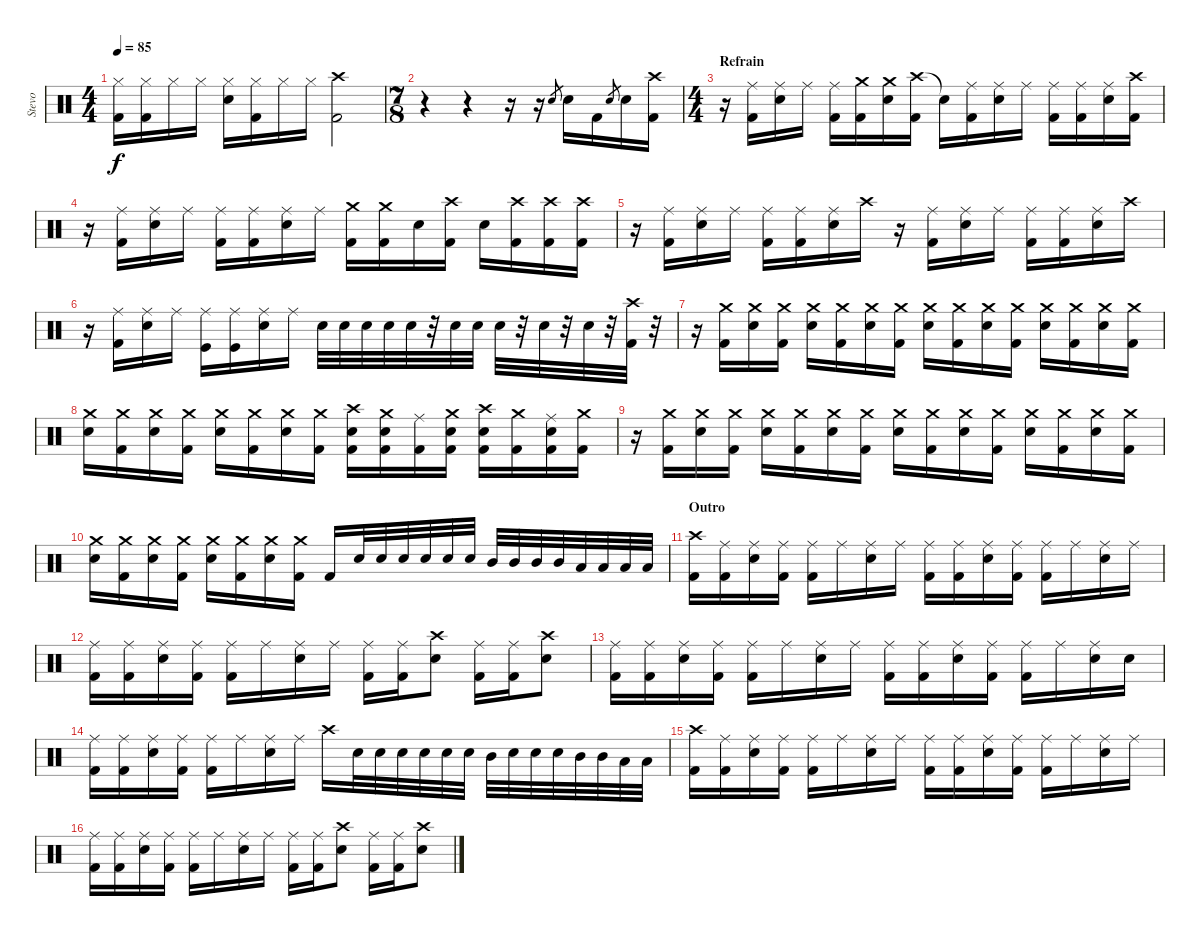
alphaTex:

\track ("Stevo" "Stevo") {instrument percussion}
\staff {score}
\articulation defaults
\ts (4 4)
\tempo 85
\clef neutral
\ks c
("Hi-Hat (closed)" "Kick (hit) 2").16{dy f} ("Hi-Hat (closed)" "Kick (hit) 2").16 "Hi-Hat (closed)".16 "Hi-Hat (closed)".16 ("Hi-Hat (closed)" "Electric Snare (hit)").16 ("Hi-Hat (closed)" "Kick (hit) 2").16 "Hi-Hat (closed)".16 "Hi-Hat (closed)".16 ("Crash high (hit)" "Kick (hit) 2").2 |
\ts (7 8)
r.4 r.4 r.16 r.16 "Electric Snare (hit)".8{gr} "Electric Snare (hit)".16 "Kick (hit) 2".16 "Electric Snare (hit)".8{gr} "Electric Snare (hit)".16 ("Crash high (hit)" "Kick (hit) 2").16 |
\ts (4 4)
\section ("" "Refrain")
r.16 ("Ride (middle)" "Kick (hit) 2").16 ("Ride (middle)" "Electric Snare (hit)").16 "Ride (middle)".16 ("Ride (middle)" "Kick (hit) 2").16 ("Crash medium (hit)" "Kick (hit) 2").16 ("Crash medium (hit)" "Electric Snare (hit)").16 ("Crash high (hit)" "Kick (hit) 2").16 "Snare (hit)"{t}.16 ("Ride (middle)" "Kick (hit) 2").16 ("Ride (middle)" "Electric Snare (hit)").16 "Ride (middle)".16 ("Ride (middle)" "Kick (hit) 2").16 ("Ride (middle)" "Kick (hit) 2").16 ("Ride (middle)" "Electric Snare (hit)").16 ("Crash high (hit)" "Kick (hit) 2").16 |
r.16 ("Ride (middle)" "Kick (hit) 2").16 ("Ride (middle)" "Electric Snare (hit)").16 "Ride (middle)".16 ("Ride (middle)" "Kick (hit) 2").16 ("Ride (middle)" "Kick (hit) 2").16 ("Ride (middle)" "Electric Snare (hit)").16 "Ride (middle)".16 ("Crash medium (hit)" "Kick (hit) 2").16 ("Crash medium (hit)" "Kick (hit) 2").16 "Electric Snare (hit)".16 ("Crash high (hit)" "Kick (hit) 2").16 "Electric Snare (hit)".16 ("Crash high (hit)" "Kick (hit) 2").16 ("Crash high (hit)" "Kick (hit) 2").16 ("Crash high (hit)" "Kick (hit) 2").16 |
r.16 ("Ride (middle)" "Kick (hit) 2").16 ("Ride (middle)" "Electric Snare (hit)").16 "Ride (middle)".16 ("Ride (middle)" "Kick (hit) 2").16 ("Ride (middle)" "Kick (hit) 2").16 ("Ride (middle)" "Electric Snare (hit)").16 "Crash high (hit)".16 r.16 ("Ride (middle)" "Kick (hit) 2").16 ("Ride (middle)" "Electric Snare (hit)").16 "Ride (middle)".16 ("Ride (middle)" "Kick (hit) 2").16 ("Ride (middle)" "Kick (hit) 2").16 ("Ride (middle)" "Electric Snare (hit)").16 "Crash high (hit)".16 |
r.16 ("Ride (middle)" "Kick (hit) 2").16 ("Ride (middle)" "Electric Snare (hit)").16 "Ride (middle)".16 ("Ride (middle)" "Kick (hit)").16 ("Ride (middle)" "Kick (hit)").16 ("Ride (middle)" "Electric Snare (hit)").16 "Ride (middle)".16 "Electric Snare (hit)".32 "Electric Snare (hit)".32 "Electric Snare (hit)".32 "Electric Snare (hit)".32 "Electric Snare (hit)".32 r.32 "Electric Snare (hit)".32 "Electric Snare (hit)".32 "Electric Snare (hit)".32 r.32 "Electric Snare (hit)".32 r.32 "Electric Snare (hit)".32 r.32 ("Crash high (hit)" "Kick (hit) 2").32 r.32 |
r.16 ("Crash medium (hit)" "Kick (hit) 2").16 ("Crash medium (hit)" "Electric Snare (hit)").16 ("Crash medium (hit)" "Kick (hit) 2").16 ("Crash medium (hit)" "Electric Snare (hit)").16 ("Crash medium (hit)" "Kick (hit) 2").16 ("Crash medium (hit)" "Electric Snare (hit)").16 ("Crash medium (hit)" "Kick (hit) 2").16 ("Crash medium (hit)" "Electric Snare (hit)").16 ("Crash medium (hit)" "Kick (hit) 2").16 ("Crash medium (hit)" "Electric Snare (hit)").16 ("Crash medium (hit)" "Kick (hit) 2").16 ("Crash medium (hit)" "Electric Snare (hit)").16 ("Crash medium (hit)" "Kick (hit) 2").16 ("Crash medium (hit)" "Electric Snare (hit)").16 ("Crash medium (hit)" "Kick (hit) 2").16 |
("Crash medium (hit)" "Electric Snare (hit)").16 ("Crash medium (hit)" "Kick (hit) 2").16 ("Crash medium (hit)" "Electric Snare (hit)").16 ("Crash medium (hit)" "Kick (hit) 2").16 ("Crash medium (hit)" "Electric Snare (hit)").16 ("Crash medium (hit)" "Kick (hit) 2").16 ("Crash medium (hit)" "Electric Snare (hit)").16 ("Crash medium (hit)" "Kick (hit) 2").16 ("Crash high (hit)" "Electric Snare (hit)" "Kick (hit) 2").16 ("Crash medium (hit)" "Electric Snare (hit)" "Kick (hit) 2").16 ("Ride (middle)" "Kick (hit) 2").16 ("Crash medium (hit)" "Electric Snare (hit)" "Kick (hit) 2").16 ("Crash high (hit)" "Electric Snare (hit)" "Kick (hit) 2").16 ("Crash medium (hit)" "Kick (hit) 2").16 ("Ride (middle)" "Electric Snare (hit)" "Kick (hit) 2").16 ("Crash medium (hit)" "Kick (hit) 2").16 |
r.16 ("Crash medium (hit)" "Kick (hit) 2").16 ("Crash medium (hit)" "Electric Snare (hit)").16 ("Crash medium (hit)" "Kick (hit) 2").16 ("Crash medium (hit)" "Electric Snare (hit)").16 ("Crash medium (hit)" "Kick (hit) 2").16 ("Crash medium (hit)" "Electric Snare (hit)").16 ("Crash medium (hit)" "Kick (hit) 2").16 ("Crash medium (hit)" "Electric Snare (hit)").16 ("Crash medium (hit)" "Kick (hit) 2").16 ("Crash medium (hit)" "Electric Snare (hit)").16 ("Crash medium (hit)" "Kick (hit) 2").16 ("Crash medium (hit)" "Electric Snare (hit)").16 ("Crash medium (hit)" "Kick (hit) 2").16 ("Crash medium (hit)" "Electric Snare (hit)").16 ("Crash medium (hit)" "Kick (hit) 2").16 |
("Crash medium (hit)" "Electric Snare (hit)").16 ("Crash medium (hit)" "Kick (hit) 2").16 ("Crash medium (hit)" "Electric Snare (hit)").16 ("Crash medium (hit)" "Kick (hit) 2").16 ("Crash medium (hit)" "Electric Snare (hit)").16 ("Crash medium (hit)" "Kick (hit) 2").16 ("Crash medium (hit)" "Electric Snare (hit)").16 ("Crash medium (hit)" "Kick (hit) 2").16 "Kick (hit) 2".16 "Electric Snare (hit)".32 "Electric Snare (hit)".32 "Electric Snare (hit)".32 "Electric Snare (hit)".32 "Electric Snare (hit)".32 "Electric Snare (hit)".32 "Mid Tom (hit)".32 "Mid Tom (hit)".32 "Mid Tom (hit)".32 "Mid Tom (hit)".32 "Low Tom (hit)".32 "Low Tom (hit)".32 "Low Tom (hit)".32 "Low Tom (hit)".32 |
\section ("" "Outro")
("Crash high (hit)" "Kick (hit) 2").16 ("Ride (middle)" "Kick (hit) 2").16 ("Ride (middle)" "Electric Snare (hit)").16 ("Ride (middle)" "Kick (hit) 2").16 ("Ride (middle)" "Kick (hit) 2").16 "Ride (middle)".16 ("Ride (middle)" "Electric Snare (hit)").16 "Ride (middle)".16 ("Ride (middle)" "Kick (hit) 2").16 ("Ride (middle)" "Kick (hit) 2").16 ("Ride (middle)" "Electric Snare (hit)").16 ("Ride (middle)" "Kick (hit) 2").16 ("Ride (middle)" "Kick (hit) 2").16 "Ride (middle)".16 ("Ride (middle)" "Electric Snare (hit)").16 "Ride (middle)".16 |
("Ride (middle)" "Kick (hit) 2").16 ("Ride (middle)" "Kick (hit) 2").16 ("Ride (middle)" "Electric Snare (hit)").16 ("Ride (middle)" "Kick (hit) 2").16 ("Ride (middle)" "Kick (hit) 2").16 "Ride (middle)".16 ("Ride (middle)" "Electric Snare (hit)").16 "Ride (middle)".16 ("Ride (middle)" "Kick (hit) 2").16 ("Ride (middle)" "Kick (hit) 2").16 ("Crash high (hit)" "Electric Snare (hit)").8 ("Ride (middle)" "Kick (hit) 2").16 ("Ride (middle)" "Kick (hit) 2").16 ("Crash high (hit)" "Electric Snare (hit)").8 |
("Ride (middle)" "Kick (hit) 2").16 ("Ride (middle)" "Kick (hit) 2").16 ("Ride (middle)" "Electric Snare (hit)").16 ("Ride (middle)" "Kick (hit) 2").16 ("Ride (middle)" "Kick (hit) 2").16 "Ride (middle)".16 ("Ride (middle)" "Electric Snare (hit)").16 "Ride (middle)".16 ("Ride (middle)" "Kick (hit) 2").16 ("Ride (middle)" "Kick (hit) 2").16 ("Ride (middle)" "Electric Snare (hit)").16 ("Ride (middle)" "Kick (hit) 2").16 ("Ride (middle)" "Kick (hit) 2").16 "Ride (middle)".16 ("Ride (middle)" "Electric Snare (hit)").16 "Snare (hit)".16 |
("Ride (middle)" "Kick (hit) 2").16 ("Ride (middle)" "Kick (hit) 2").16 ("Ride (middle)" "Electric Snare (hit)").16 ("Ride (middle)" "Kick (hit) 2").16 ("Ride (middle)" "Kick (hit) 2").16 "Ride (middle)".16 ("Ride (middle)" "Electric Snare (hit)").16 "Ride (middle)".16 "Crash high (hit)".16 "Electric Snare (hit)".32 "Electric Snare (hit)".32 "Electric Snare (hit)".32 "Electric Snare (hit)".32 "Electric Snare (hit)".32 "Electric Snare (hit)".32 "Mid Tom (hit)".32 "Electric Snare (hit)".32 "Electric Snare (hit)".32 "Electric Snare (hit)".32 "Mid Tom (hit)".32 "Mid Tom (hit)".32 "Low Tom (hit)".32 "Low Tom (hit)".32 |
("Crash high (hit)" "Kick (hit) 2").16 ("Ride (middle)" "Kick (hit) 2").16 ("Ride (middle)" "Electric Snare (hit)").16 ("Ride (middle)" "Kick (hit) 2").16 ("Ride (middle)" "Kick (hit) 2").16 "Ride (middle)".16 ("Ride (middle)" "Electric Snare (hit)").16 "Ride (middle)".16 ("Ride (middle)" "Kick (hit) 2").16 ("Ride (middle)" "Kick (hit) 2").16 ("Ride (middle)" "Electric Snare (hit)").16 ("Ride (middle)" "Kick (hit) 2").16 ("Ride (middle)" "Kick (hit) 2").16 "Ride (middle)".16 ("Ride (middle)" "Electric Snare (hit)").16 "Ride (middle)".16 |
("Ride (middle)" "Kick (hit) 2").16 ("Ride (middle)" "Kick (hit) 2").16 ("Ride (middle)" "Electric Snare (hit)").16 ("Ride (middle)" "Kick (hit) 2").16 ("Ride (middle)" "Kick (hit) 2").16 "Ride (middle)".16 ("Ride (middle)" "Electric Snare (hit)").16 "Ride (middle)".16 ("Ride (middle)" "Kick (hit) 2").16 ("Ride (middle)" "Kick (hit) 2").16 ("Crash high (hit)" "Electric Snare (hit)").8 ("Ride (middle)" "Kick (hit) 2").16 ("Ride (middle)" "Kick (hit) 2").16 ("Crash high (hit)" "Electric Snare (hit)").8
